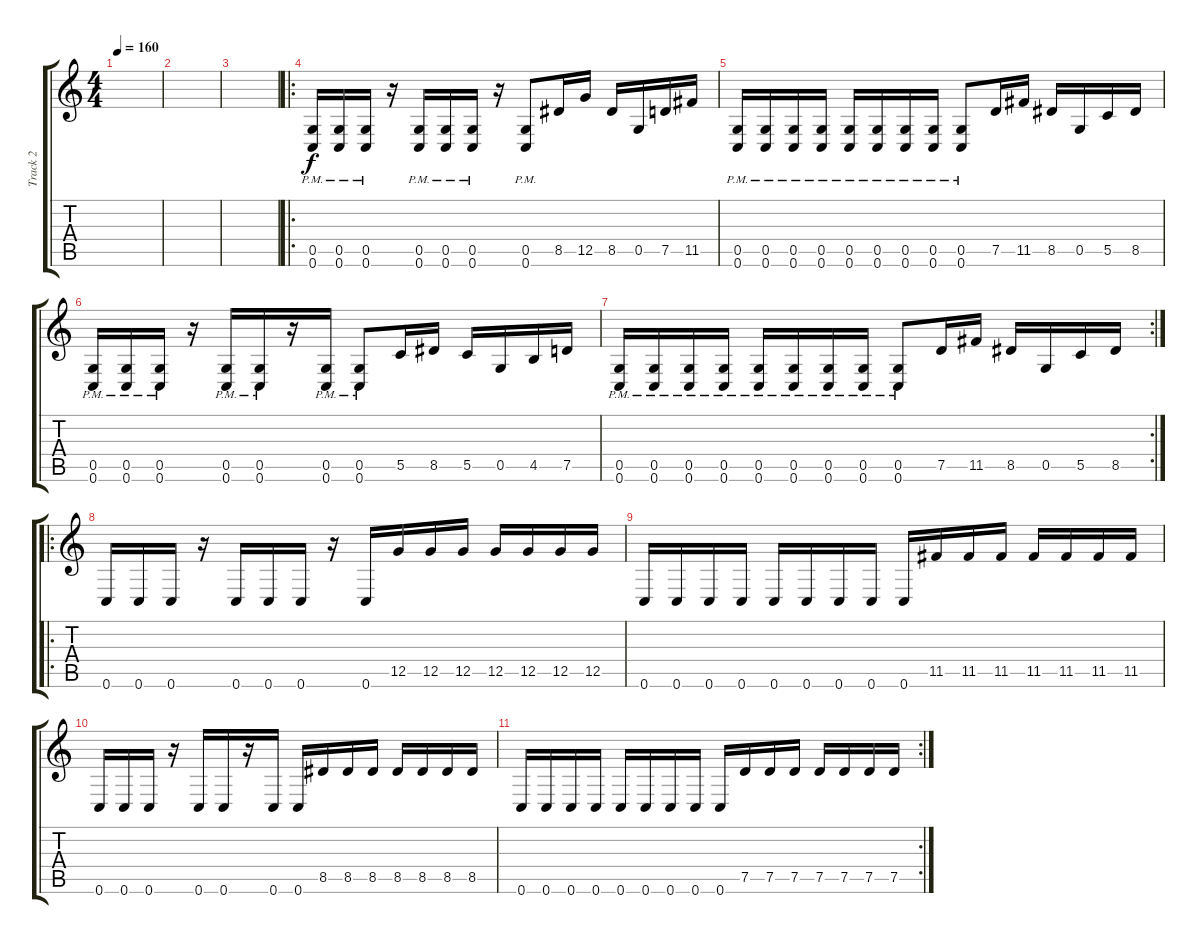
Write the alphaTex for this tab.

\track ("Track 2" "Track 2") {instrument distortionguitar}
\staff {score tabs}
\tuning (D4 A3 F3 C3 G2 C2) {hide}
\ts (4 4)
\tempo 160
\clef g2
\ks c
|
|
|
\ro
(0.5{pm} 0.6).16 (0.5{pm} 0.6).16 (0.5{pm} 0.6).16 r.16 (0.5{pm} 0.6).16 (0.5{pm} 0.6).16 (0.5{pm} 0.6).16 r.16 (0.5{pm} 0.6).8 8.5.16 12.5.16 8.5.16 0.5.16 7.5.16 11.5.16 |
(0.5{pm} 0.6).16 (0.5{pm} 0.6).16 (0.5{pm} 0.6).16 (0.5{pm} 0.6).16 (0.5{pm} 0.6).16 (0.5{pm} 0.6).16 (0.5{pm} 0.6).16 (0.5{pm} 0.6).16 (0.5{pm} 0.6).8 7.5.16 11.5.16 8.5.16 0.5.16 5.5.16 8.5.16 |
(0.5{pm} 0.6).16 (0.5{pm} 0.6).16 (0.5{pm} 0.6).16 r.16 (0.5{pm} 0.6).16 (0.5{pm} 0.6).16 r.16 (0.5{pm} 0.6).16 (0.5{pm} 0.6).8 5.5.16 8.5.16 5.5.16 0.5.16 4.5.16 7.5.16 |
\rc 2
(0.5{pm} 0.6).16 (0.5{pm} 0.6).16 (0.5{pm} 0.6).16 (0.5{pm} 0.6).16 (0.5{pm} 0.6).16 (0.5{pm} 0.6).16 (0.5{pm} 0.6).16 (0.5{pm} 0.6).16 (0.5{pm} 0.6).8 7.5.16 11.5.16 8.5.16 0.5.16 5.5.16 8.5.16 |
\ro
0.6.16 0.6.16 0.6.16 r.16 0.6.16 0.6.16 0.6.16 r.16 0.6.16 12.5.16 12.5.16 12.5.16 12.5.16 12.5.16 12.5.16 12.5.16 |
0.6.16 0.6.16 0.6.16 0.6.16 0.6.16 0.6.16 0.6.16 0.6.16 0.6.16 11.5.16 11.5.16 11.5.16 11.5.16 11.5.16 11.5.16 11.5.16 |
0.6.16 0.6.16 0.6.16 r.16 0.6.16 0.6.16 r.16 0.6.16 0.6.16 8.5.16 8.5.16 8.5.16 8.5.16 8.5.16 8.5.16 8.5.16 |
\rc 2
0.6.16 0.6.16 0.6.16 0.6.16 0.6.16 0.6.16 0.6.16 0.6.16 0.6.16 7.5.16 7.5.16 7.5.16 7.5.16 7.5.16 7.5.16 7.5.16
